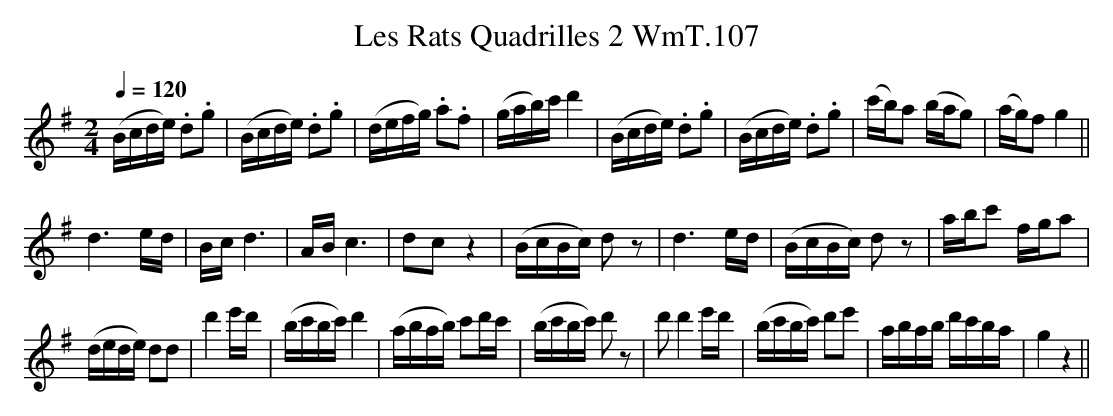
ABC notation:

X:1
T:Les Rats Quadrilles 2 WmT.107
M:2/4
L:1/8
Q:1/4 = 120
K:G
(B/c/d/e/) .d.g|(B/c/d/e/) .d.g|(d/e/f/g/) .a.f|(g/a/b/)c'/ d'2|(B/c/d/e/) .d.g|(B/c/d/e/) .d.g|(c'/b/)a (b/a/g)|(a/g/)f g2||
d3 e/d/|B/c/ d3|A/B/ c3| dc z2|(B/c/B/c/) d z |d3 e/d/ |(B/c/B/c/) d z| a/b/c' f/g/a|
(d/e/d/e/) dd|d'2 e'/d'/|(b/c'/b/c'/) d'2|(a/b/a/b/) c'd'/c'/|(b/c'/b/c'/) d' z |d' d'2 e'/d'/|(b/c'/b/c'/) d'e'|a/b/a/b/ d'/c'/b/a/|g2 z2||
